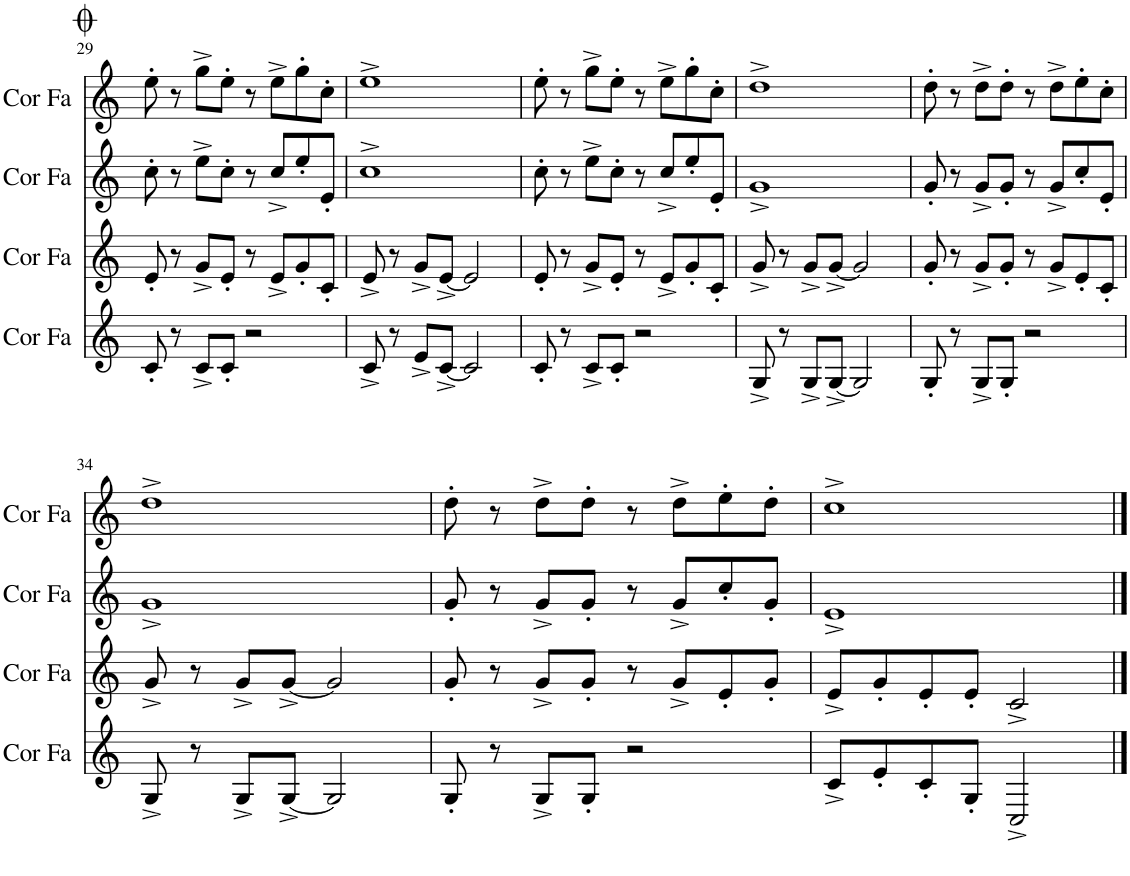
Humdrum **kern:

**kern	**kern	**kern	**kern
*part4	*part3	*part2	*part1
*staff4	*staff3	*staff2	*staff1
*I"Cor en Fa	*I"Cor en Fa	*I"Cor en Fa	*I"Cor en Fa
*I'Cor Fa	*I'Cor Fa	*I'Cor Fa	*I'Cor Fa
!!LO:PB:g=z
*clefG2	*clefG2	*clefG2	*clefG2
*Trd4c7	*Trd4c7	*Trd4c7	*Trd4c7
*k[]	*k[]	*k[]	*k[]
*M4/4	*M4/4	*M4/4	*M4/4
=29	=29	=29	=29
8c'/	8e'/	8cc'\	8ee'\
8r	8r	8r	8r
8c^/L	8g^/L	8ee^\L	8gg^\L
8c'/J	8e'/J	8cc'\J	8ee'\J
2r	8r	8r	8r
.	8e^/L	8cc^/L	8ee^\L
.	8g'/	8ee'/	8gg'\
.	8c'/J	8e'/J	8cc'\J
=30	=30	=30	=30
8c^/	8e^/	1cc^	1ee^
8r	8r	.	.
8e^/L	8g^/L	.	.
[8c^/J	[8e^/J	.	.
2c/]	2e/]	.	.
=31	=31	=31	=31
8c'/	8e'/	8cc'\	8ee'\
8r	8r	8r	8r
8c^/L	8g^/L	8ee^\L	8gg^\L
8c'/J	8e'/J	8cc'\J	8ee'\J
2r	8r	8r	8r
.	8e^/L	8cc^/L	8ee^\L
.	8g'/	8ee'/	8gg'\
.	8c'/J	8e'/J	8cc'\J
=32	=32	=32	=32
8G^/	8g^/	1g^	1dd^
8r	8r	.	.
8G^/L	8g^/L	.	.
[8G^/J	[8g^/J	.	.
2G/]	2g/]	.	.
=33	=33	=33	=33
8G'/	8g'/	8g'/	8dd'\
8r	8r	8r	8r
8G^/L	8g^/L	8g^/L	8dd^\L
8G'/J	8g'/J	8g'/J	8dd'\J
2r	8r	8r	8r
.	8g^/L	8g^/L	8dd^\L
.	8e'/	8cc'/	8ee'\
.	8c'/J	8e'/J	8cc'\J
!!LO:LB:g=z
=34	=34	=34	=34
8G^/	8g^/	1g^	1dd^
8r	8r	.	.
8G^/L	8g^/L	.	.
[8G^/J	[8g^/J	.	.
2G/]	2g/]	.	.
=35	=35	=35	=35
8G'/	8g'/	8g'/	8dd'\
8r	8r	8r	8r
8G^/L	8g^/L	8g^/L	8dd^\L
8G'/J	8g'/J	8g'/J	8dd'\J
2r	8r	8r	8r
.	8g^/L	8g^/L	8dd^\L
.	8e'/	8cc'/	8ee'\
.	8g'/J	8g'/J	8dd'\J
=36	=36	=36	=36
8c^/L	8e^/L	1e^	1cc^
8e'/	8g'/	.	.
8c'/	8e'/	.	.
8G'/J	8e'/J	.	.
2C^/	2c^/	.	.
==	==	==	==
*-	*-	*-	*-
